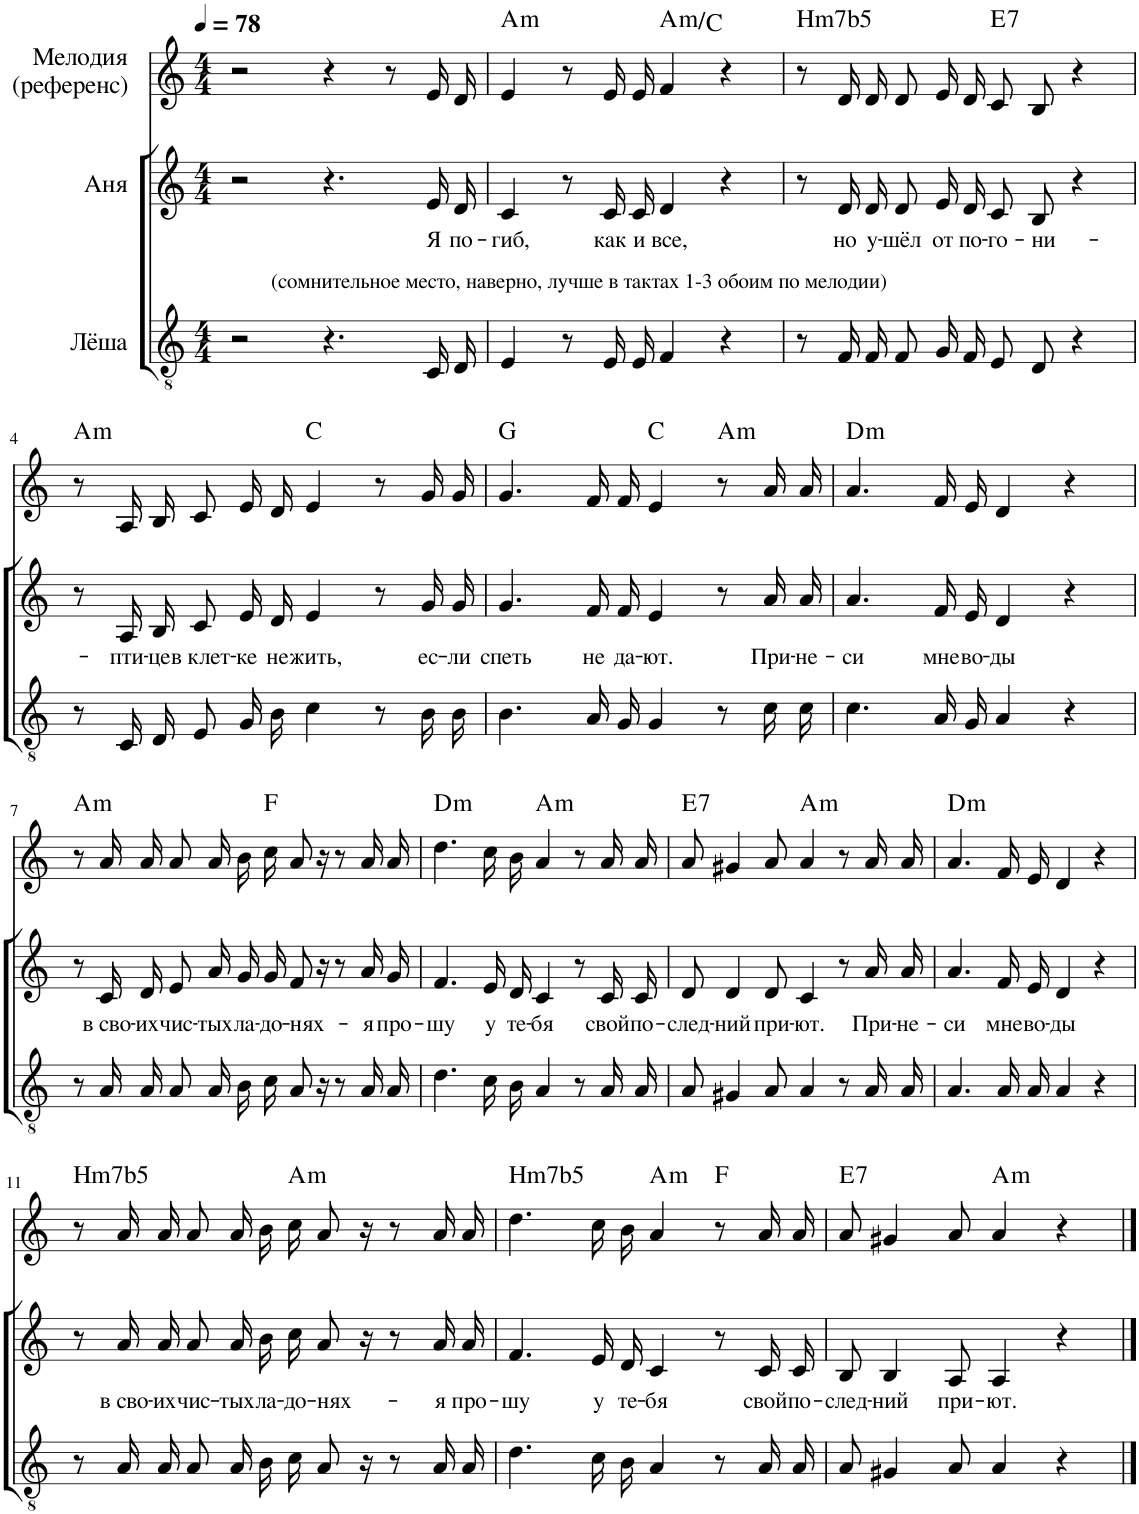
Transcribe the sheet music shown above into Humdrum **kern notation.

**kern	**kern	**text	**kern	**harte
*part3	*part2	*part2	*part1	*part1
*staff3	*staff2	*staff2	*staff1	*
*I"Лёша	*I"Аня	*	*I"Мелодия (референс)	*
*clefGv2	*clefG2	*	*clefG2	*
*Trd4c7	*	*	*	*
*k[]	*k[]	*	*k[]	*
*M4/4	*M4/4	*	*M4/4	*
*MM78	*MM78	*	*MM78	*
=1	=1	=1	=1	=1
2r	2r	.	2r	.
4.r	4.r	.	4r	.
.	.	.	8r	.
!LO:TX:a:t=(сомнительное место, наверно, лучше в тактах 1-3 обоим по мелодии)	!	!	!	!
!	!	!LO:LY:b	!	!
16C/LL	16e/LL	Я	16e/LL	.
!	!	!LO:LY:b	!	!
16D/JJ	16d/JJ	по-	16d/JJ	.
=2	=2	=2	=2	=2
!	!	!LO:LY:b	!	!LO:H:kt=m
4E/	4c/	-гиб,	4e/	A:min
8r	8r	.	8r	.
!	!	!LO:LY:b	!	!
16E/LL	16c/LL	как	16e/LL	.
!	!	!LO:LY:b	!	!
16E/JJ	16c/JJ	и	16e/JJ	.
!	!	!LO:LY:b	!	!LO:H:kt=m
4F/	4d/	все,	4f/	A:min/b3
4r	4r	.	4r	.
=3	=3	=3	=3	=3
!	!	!	!	!LO:H:kt=Hm7b5
8r	8r	.	8r	N
!	!	!LO:LY:b	!	!
16F/LL	16d/LL	но	16d/LL	.
!	!	!LO:LY:b	!	!
16F/JJ	16d/JJ	у-	16d/JJ	.
!	!	!LO:LY:b	!	!
8F/L	8d/L	-шёл	8d/L	.
!	!	!LO:LY:b	!	!
16G/L	16e/L	от	16e/L	.
!	!	!LO:LY:b	!	!
16F/JJ	16d/JJ	по-	16d/JJ	.
!	!	!LO:LY:b	!	!LO:H:kt=7
8E/L	8c/L	-го-	8c/L	E:7
!	!	!LO:LY:b	!	!
8D/J	8B/J	-ни-	8B/J	.
4r	4r	.	4r	.
!!LO:LB:g=z
=4	=4	=4	=4	=4
!	!	!	!	!LO:H:kt=m
8r	8r	.	8r	A:min
!	!	!LO:LY:b	!	!
16C/LL	16A/LL	-пти-	16A/LL	.
!	!	!LO:LY:b	!	!
16D/JJ	16B/JJ	-це	16B/JJ	.
!	!	!LO:LY:b	!	!
8E/L	8c/L	в клет-	8c/L	.
!	!	!LO:LY:b	!	!
16G/L	16e/L	-ке	16e/L	.
!	!	!LO:LY:b	!	!
16B/JJ	16d/JJ	не	16d/JJ	.
!	!	!LO:LY:b	!	!
4c\	4e/	жить,	4e/	C:maj
8r	8r	.	8r	.
!	!	!LO:LY:b	!	!
16B\LL	16g/LL	ес-	16g/LL	.
!	!	!LO:LY:b	!	!
16B\JJ	16g/JJ	-ли	16g/JJ	.
=5	=5	=5	=5	=5
!	!	!LO:LY:b	!	!
4.B\	4.g/	спеть	4.g/	G:maj
!	!	!LO:LY:b	!	!
16A/LL	16f/LL	не	16f/LL	.
!	!	!LO:LY:b	!	!
16G/JJ	16f/JJ	да-	16f/JJ	.
!	!	!LO:LY:b	!	!
4G/	4e/	-ют.	4e/	C:maj
!	!	!	!	!LO:H:kt=m
8r	8r	.	8r	A:min
!	!	!LO:LY:b	!	!
16c\LL	16a/LL	При-	16a/LL	.
!	!	!LO:LY:b	!	!
16c\JJ	16a/JJ	-не-	16a/JJ	.
=6	=6	=6	=6	=6
!	!	!LO:LY:b	!	!LO:H:kt=m
4.c\	4.a/	-си	4.a/	D:min
!	!	!LO:LY:b	!	!
16A/LL	16f/LL	мне	16f/LL	.
!	!	!LO:LY:b	!	!
16G/JJ	16e/JJ	во-	16e/JJ	.
!	!	!LO:LY:b	!	!
4A/	4d/	-ды	4d/	.
4r	4r	.	4r	.
!!LO:LB:g=z
=7	=7	=7	=7	=7
!	!	!	!	!LO:H:kt=m
8r	8r	.	8r	A:min
!	!	!LO:LY:b	!	!
16A/LL	16c/LL	в сво-	16a/LL	.
!	!	!LO:LY:b	!	!
16A/JJ	16d/JJ	-их	16a/JJ	.
!	!	!LO:LY:b	!	!
8A/L	8e/L	чис-	8a/L	.
!	!	!LO:LY:b	!	!
16A/L	16a/L	-тых	16a/L	.
!	!	!LO:LY:b	!	!
16B/JJ	16g/JJ	ла-	16b/JJ	.
!	!	!LO:LY:b	!	!
16c\KL	16g/KL	-до-	16cc\KL	F:maj
!	!	!LO:LY:b	!	!
8A\J	8f/J	-нях-	8a\J	.
16r	16r	.	16r	.
8r	8r	.	8r	.
!	!	!LO:LY:b	!	!
16A/LL	16a/LL	-я	16a/LL	.
!	!	!LO:LY:b	!	!
16A/JJ	16g/JJ	про-	16a/JJ	.
=8	=8	=8	=8	=8
!	!	!LO:LY:b	!	!LO:H:kt=m
4.d\	4.f/	-шу	4.dd\	D:min
!	!	!LO:LY:b	!	!
16c\LL	16e/LL	у	16cc\LL	.
!	!	!LO:LY:b	!	!
16B\JJ	16d/JJ	те-	16b\JJ	.
!	!	!LO:LY:b	!	!LO:H:kt=m
4A/	4c/	-бя	4a/	A:min
8r	8r	.	8r	.
!	!	!LO:LY:b	!	!
16A/LL	16c/LL	свой	16a/LL	.
!	!	!LO:LY:b	!	!
16A/JJ	16c/JJ	по-	16a/JJ	.
=9	=9	=9	=9	=9
!	!	!LO:LY:b	!	!LO:H:kt=7
8A/	8d/	-след-	8a/	E:7
!	!	!LO:LY:b	!	!
4G#X/	4d/	-ний	4g#X/	.
!	!	!LO:LY:b	!	!
8A/	8d/	при-	8a/	.
!	!	!LO:LY:b	!	!LO:H:kt=m
4A/	4c/	-ют.	4a/	A:min
8r	8r	.	8r	.
!	!	!LO:LY:b	!	!
16A/LL	16a/LL	При-	16a/LL	.
!	!	!LO:LY:b	!	!
16A/JJ	16a/JJ	-не-	16a/JJ	.
=10	=10	=10	=10	=10
!	!	!LO:LY:b	!	!LO:H:kt=m
4.A/	4.a/	-си	4.a/	D:min
!	!	!LO:LY:b	!	!
16A/LL	16f/LL	мне	16f/LL	.
!	!	!LO:LY:b	!	!
16A/JJ	16e/JJ	во-	16e/JJ	.
!	!	!LO:LY:b	!	!
4A/	4d/	-ды	4d/	.
4r	4r	.	4r	.
!!LO:LB:g=z
=11	=11	=11	=11	=11
!	!	!	!	!LO:H:kt=Hm7b5
8r	8r	.	8r	N
!	!	!LO:LY:b	!	!
16A/LL	16a/LL	в сво-	16a/LL	.
!	!	!LO:LY:b	!	!
16A/JJ	16a/JJ	-их	16a/JJ	.
!	!	!LO:LY:b	!	!
8A/L	8a/L	чис-	8a/L	.
!	!	!LO:LY:b	!	!
16A/L	16a/L	-тых	16a/L	.
!	!	!LO:LY:b	!	!
16B/JJ	16b/JJ	ла-	16b/JJ	.
!	!	!LO:LY:b	!	!LO:H:kt=m
16c\KL	16cc\KL	-до-	16cc\KL	A:min
!	!	!LO:LY:b	!	!
8A\J	8a\J	-нях-	8a\J	.
16r	16r	.	16r	.
8r	8r	.	8r	.
!	!	!LO:LY:b	!	!
16A/LL	16a/LL	-я	16a/LL	.
!	!	!LO:LY:b	!	!
16A/JJ	16a/JJ	про-	16a/JJ	.
=12	=12	=12	=12	=12
!	!	!LO:LY:b	!	!LO:H:kt=Hm7b5
4.d\	4.f/	-шу	4.dd\	N
!	!	!LO:LY:b	!	!
16c\LL	16e/LL	у	16cc\LL	.
!	!	!LO:LY:b	!	!
16B\JJ	16d/JJ	те-	16b\JJ	.
!	!	!LO:LY:b	!	!LO:H:kt=m
4A/	4c/	-бя	4a/	A:min
8r	8r	.	8r	F:maj
!	!	!LO:LY:b	!	!
16A/LL	16c/LL	свой	16a/LL	.
!	!	!LO:LY:b	!	!
16A/JJ	16c/JJ	по-	16a/JJ	.
=13	=13	=13	=13	=13
!	!	!LO:LY:b	!	!LO:H:kt=7
8A/	8B/	-след-	8a/	E:7
!	!	!LO:LY:b	!	!
4G#X/	4B/	-ний	4g#X/	.
!	!	!LO:LY:b	!	!
8A/	8A/	при-	8a/	.
!	!	!LO:LY:b	!	!LO:H:kt=m
4A/	4A/	-ют.	4a/	A:min
4r	4r	.	4r	.
==	==	==	==	==
*-	*-	*-	*-	*-
